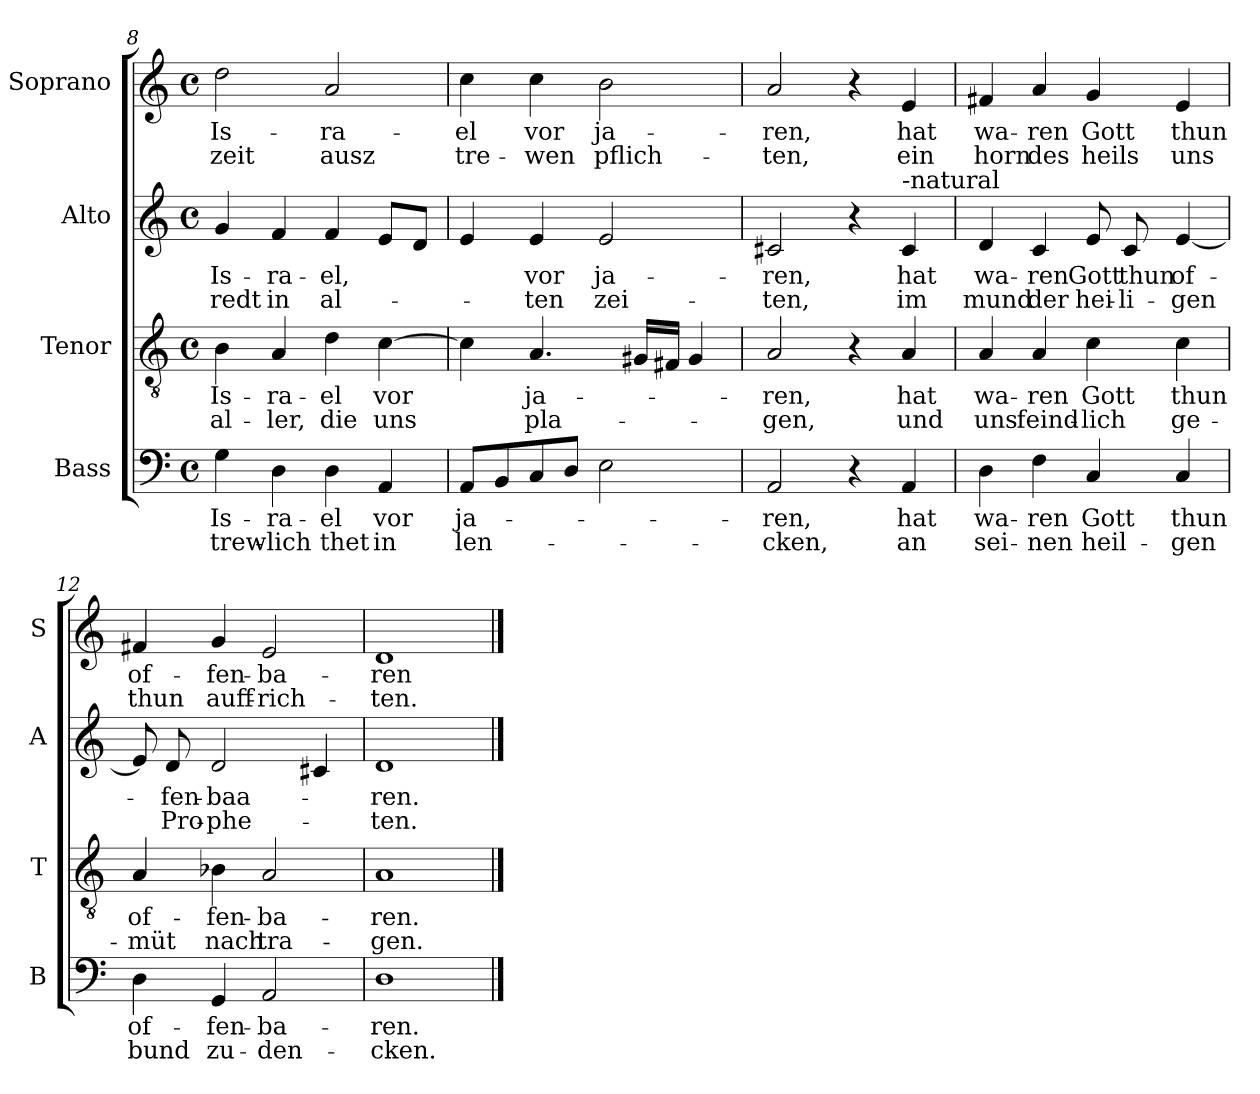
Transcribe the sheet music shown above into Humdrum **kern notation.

**kern	**text	**text	**kern	**text	**text	**kern	**text	**text	**kern	**text	**text
*part4	*part4	*part4	*part3	*part3	*part3	*part2	*part2	*part2	*part1	*part1	*part1
*staff4	*staff4	*staff4	*staff3	*staff3	*staff3	*staff2	*staff2	*staff2	*staff1	*staff1	*staff1
*I"Bass	*	*	*I"Tenor	*	*	*I"Alto	*	*	*I"Soprano	*	*
*I'B	*	*	*I'T	*	*	*I'A	*	*	*I'S	*	*
*clefF4	*	*	*clefGv2	*	*	*clefG2	*	*	*clefG2	*	*
*k[]	*	*	*k[]	*	*	*k[]	*	*	*k[]	*	*
*C:	*	*	*C:	*	*	*C:	*	*	*C:	*	*
*M4/4	*	*	*M4/4	*	*	*M4/4	*	*	*M4/4	*	*
*met(c)	*	*	*met(c)	*	*	*met(c)	*	*	*met(c)	*	*
=8	=8	=8	=8	=8	=8	=8	=8	=8	=8	=8	=8
!	!LO:LY:b	!LO:LY:b	!	!LO:LY:b	!LO:LY:b	!	!LO:LY:b	!LO:LY:b	!	!LO:LY:b	!LO:LY:b
4G\	Is-	trew-	4B\	Is-	al-	4g/	Is-	-redt	2dd\	Is-	zeit
!	!LO:LY:b	!LO:LY:b	!	!LO:LY:b	!LO:LY:b	!	!LO:LY:b	!LO:LY:b	!	!	!
4D\	-ra-	-lich	4A/	-ra-	-ler,	4f/	-ra-	in	.	.	.
!	!LO:LY:b	!LO:LY:b	!	!LO:LY:b	!LO:LY:b	!	!LO:LY:b	!LO:LY:b	!	!LO:LY:b	!LO:LY:b
4D\	-el	thet	4d\	-el	die	4f/	-el,	al-	2a/	-ra-	ausz
!	!LO:LY:b	!LO:LY:b	!	!LO:LY:b	!LO:LY:b	!	!	!	!	!	!
4AA/	vor	in	[4c\	vor	uns	8e/L	.	.	.	.	.
.	.	.	.	.	.	8d/J	.	.	.	.	.
=9	=9	=9	=9	=9	=9	=9	=9	=9	=9	=9	=9
!	!LO:LY:b	!LO:LY:b	!	!	!	!	!	!	!	!LO:LY:b	!LO:LY:b
8AA/L	ja-	len-	4c\]	.	.	4e/	.	.	4cc\	-el	tre-
8BB/	.	.	.	.	.	.	.	.	.	.	.
!	!	!	!	!LO:LY:b	!LO:LY:b	!	!LO:LY:b	!LO:LY:b	!	!LO:LY:b	!LO:LY:b
8C/	.	.	4.A/	ja-	pla-	4e/	vor	-ten	4cc\	vor	-wen
8D/J	.	.	.	.	.	.	.	.	.	.	.
!	!	!	!	!	!	!	!LO:LY:b	!LO:LY:b	!	!LO:LY:b	!LO:LY:b
2E\	.	.	.	.	.	2e/	ja-	zei-	2b\	ja-	pflich-
.	.	.	16G#X/LL	.	.	.	.	.	.	.	.
.	.	.	16F#X/JJ	.	.	.	.	.	.	.	.
.	.	.	4G#/	.	.	.	.	.	.	.	.
!!LO:PB:g=z
=10	=10	=10	=10	=10	=10	=10	=10	=10	=10	=10	=10
!	!LO:LY:b	!LO:LY:b	!	!LO:LY:b	!LO:LY:b	!	!LO:LY:b	!LO:LY:b	!	!LO:LY:b	!LO:LY:b
2AA/	-ren,	-cken,	2A/	-ren,	-gen,	2c#X/	-ren,	-ten,	2a/	-ren,	-ten,
4r	.	.	4r	.	.	4r	.	.	4r	.	.
!	!	!	!	!	!	!LO:TX:a:t=-natural	!	!	!	!	!
!	!LO:LY:b	!LO:LY:b	!	!LO:LY:b	!LO:LY:b	!	!LO:LY:b	!LO:LY:b	!	!LO:LY:b	!LO:LY:b
4AA/	hat	an	4A/	hat	und	4c#/	hat	im	4e/	hat	ein
=11	=11	=11	=11	=11	=11	=11	=11	=11	=11	=11	=11
!	!LO:LY:b	!LO:LY:b	!	!LO:LY:b	!LO:LY:b	!	!LO:LY:b	!LO:LY:b	!	!LO:LY:b	!LO:LY:b
4D\	wa-	sei-	4A/	wa-	uns	4d/	wa-	mund	4f#X/	wa-	horn
!	!LO:LY:b	!LO:LY:b	!	!LO:LY:b	!LO:LY:b	!	!LO:LY:b	!LO:LY:b	!	!LO:LY:b	!LO:LY:b
4F\	-ren	-nen	4A/	-ren	feind-	4c/	-ren	der	4a/	-ren	des
!	!LO:LY:b	!LO:LY:b	!	!LO:LY:b	!LO:LY:b	!	!LO:LY:b	!LO:LY:b	!	!LO:LY:b	!LO:LY:b
4C/	Gott	heil-	4c\	Gott	-lich	8e/	Gott	hei-	4g/	Gott	heils
!	!	!	!	!	!	!	!LO:LY:b	!LO:LY:b	!	!	!
.	.	.	.	.	.	8c/	thun	-li-	.	.	.
!	!LO:LY:b	!LO:LY:b	!	!LO:LY:b	!LO:LY:b	!	!LO:LY:b	!LO:LY:b	!	!LO:LY:b	!LO:LY:b
4C/	thun	-gen	4c\	thun	ge-	[4e/	of-	-gen	4e/	thun	uns
=12	=12	=12	=12	=12	=12	=12	=12	=12	=12	=12	=12
!	!LO:LY:b	!LO:LY:b	!	!LO:LY:b	!LO:LY:b	!	!	!	!	!LO:LY:b	!LO:LY:b
4D\	of-	bund	4A/	of-	-müt	8e/]	.	.	4f#X/	of-	thun
!	!	!	!	!	!	!	!LO:LY:b	!LO:LY:b	!	!	!
.	.	.	.	.	.	8d/	-fen-	Pro-	.	.	.
!	!LO:LY:b	!LO:LY:b	!	!LO:LY:b	!LO:LY:b	!	!LO:LY:b	!LO:LY:b	!	!LO:LY:b	!LO:LY:b
4GG/	-fen-	zu-	4B-X\	-fen-	nach	2d/	-baa-	-phe-	4g/	-fen-	auff-
!	!LO:LY:b	!LO:LY:b	!	!LO:LY:b	!LO:LY:b	!	!	!	!	!LO:LY:b	!LO:LY:b
2AA/	-ba-	-den-	2A/	-ba-	tra-	.	.	.	2e/	-ba-	-rich-
.	.	.	.	.	.	4c#X/	.	.	.	.	.
=13	=13	=13	=13	=13	=13	=13	=13	=13	=13	=13	=13
!	!LO:LY:b	!LO:LY:b	!	!LO:LY:b	!LO:LY:b	!	!LO:LY:b	!LO:LY:b	!	!LO:LY:b	!LO:LY:b
1D	-ren.	-cken.	1A	-ren.	-gen.	1d	-ren.	-ten.	1d	-ren	-ten.
==	==	==	==	==	==	==	==	==	==	==	==
*-	*-	*-	*-	*-	*-	*-	*-	*-	*-	*-	*-
